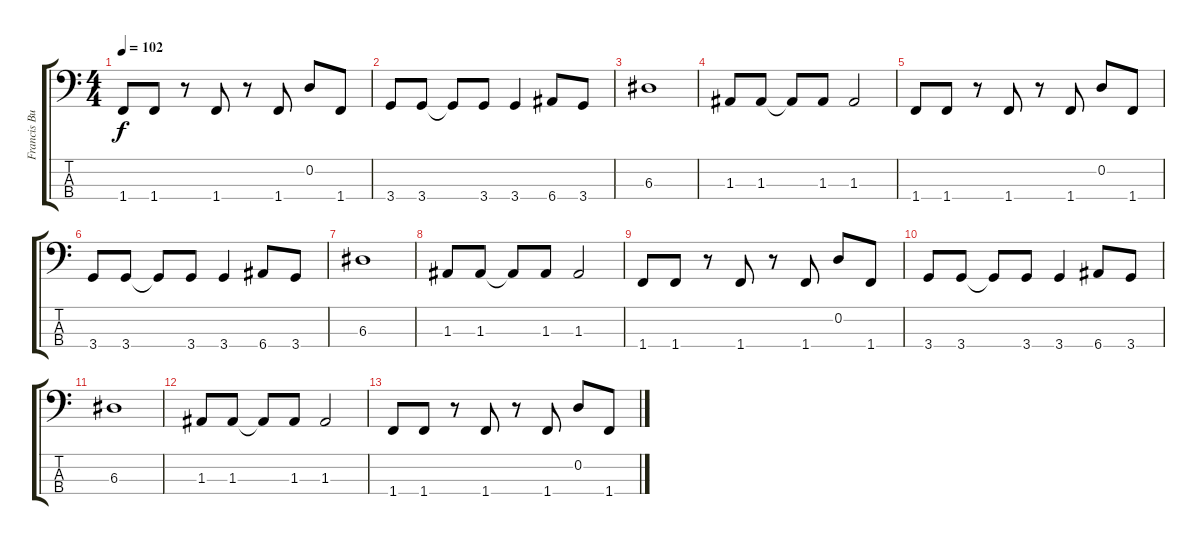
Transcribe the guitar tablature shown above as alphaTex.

\track ("Francis Buchholz" "Francis Bu") {instrument electricbassfinger}
\staff {score tabs}
\tuning (G2 D2 A1 E1) {hide}
\ts (4 4)
\tempo 102
\clef f4
\ks c
1.4.8{dy f} 1.4.8 r.8 1.4.8 r.8 1.4.8 0.2.8 1.4.8 |
3.4.8 3.4.8 3.4{t}.8 3.4.8 3.4.4 6.4.8 3.4.8 |
6.3.1 |
1.3.8 1.3.8 1.3{t}.8 1.3.8 1.3.2 |
1.4.8 1.4.8 r.8 1.4.8 r.8 1.4.8 0.2.8 1.4.8 |
3.4.8 3.4.8 3.4{t}.8 3.4.8 3.4.4 6.4.8 3.4.8 |
6.3.1 |
1.3.8 1.3.8 1.3{t}.8 1.3.8 1.3.2 |
1.4.8 1.4.8 r.8 1.4.8 r.8 1.4.8 0.2.8 1.4.8 |
3.4.8 3.4.8 3.4{t}.8 3.4.8 3.4.4 6.4.8 3.4.8 |
6.3.1 |
1.3.8 1.3.8 1.3{t}.8 1.3.8 1.3.2 |
1.4.8 1.4.8 r.8 1.4.8 r.8 1.4.8 0.2.8 1.4.8
